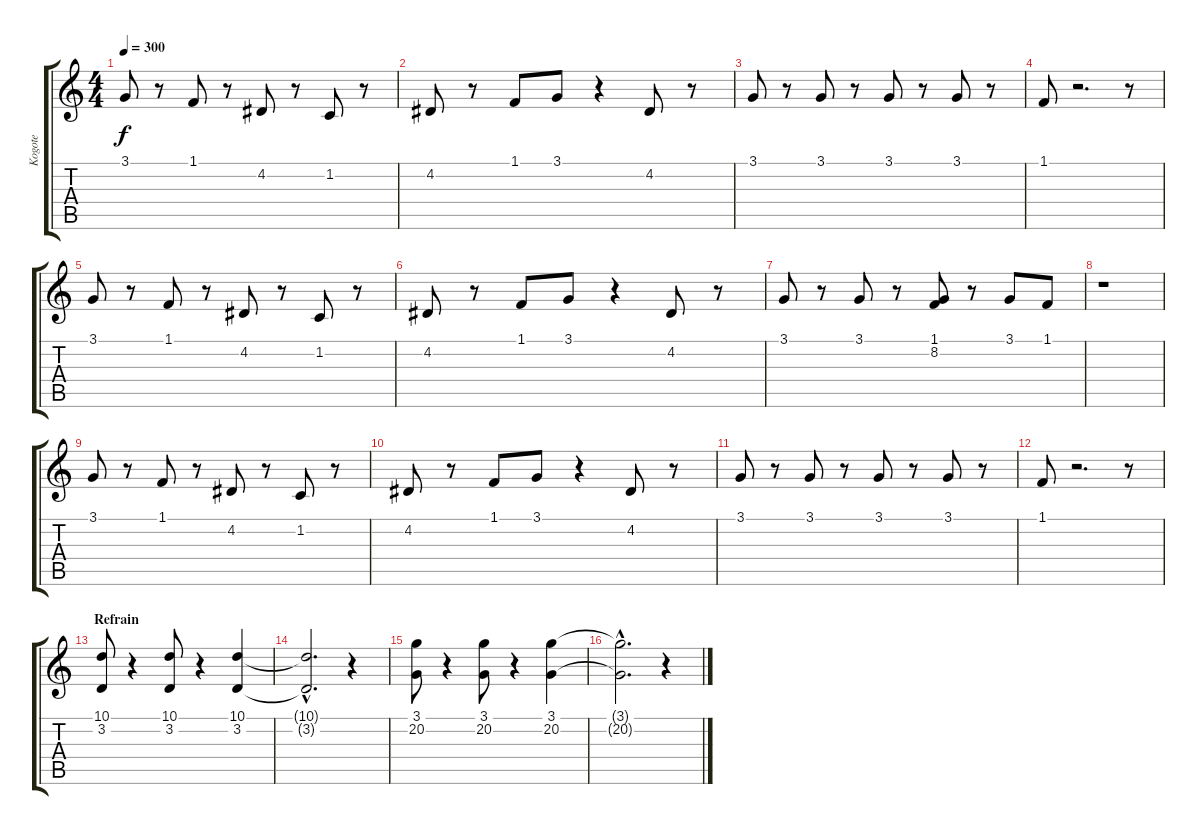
\track ("Kogote" "Kogote") {instrument brasssection}
\staff {score tabs}
\tuning (E4 B3 G3 D3 A2 E2) {hide}
\ts (4 4)
\tempo 300
\clef g2
\ks c
3.1.8{dy f} r.8 1.1.8 r.8 4.2.8 r.8 1.2.8 r.8 |
4.2.8 r.8 1.1.8 3.1.8 r.4 4.2.8 r.8 |
3.1.8 r.8 3.1.8 r.8 3.1.8 r.8 3.1.8 r.8 |
1.1.8 r.2{d} r.8 |
3.1.8 r.8 1.1.8 r.8 4.2.8 r.8 1.2.8 r.8 |
4.2.8 r.8 1.1.8 3.1.8 r.4 4.2.8 r.8 |
3.1.8 r.8 3.1.8 r.8 (1.1 8.2).8 r.8 3.1.8 1.1.8 |
r.1 |
3.1.8 r.8 1.1.8 r.8 4.2.8 r.8 1.2.8 r.8 |
4.2.8 r.8 1.1.8 3.1.8 r.4 4.2.8 r.8 |
3.1.8 r.8 3.1.8 r.8 3.1.8 r.8 3.1.8 r.8 |
1.1.8 r.2{d} r.8 |
\section ("" "Refrain")
(10.1 3.2).8 r.4 (10.1 3.2).8 r.4 (10.1 3.2).4 |
(10.1{hac t} 3.2{hac t}).2{d} r.4 |
(3.1 20.2).8 r.4 (3.1 20.2).8 r.4 (3.1 20.2).4 |
(3.1{hac t} 20.2{hac t}).2{d} r.4
